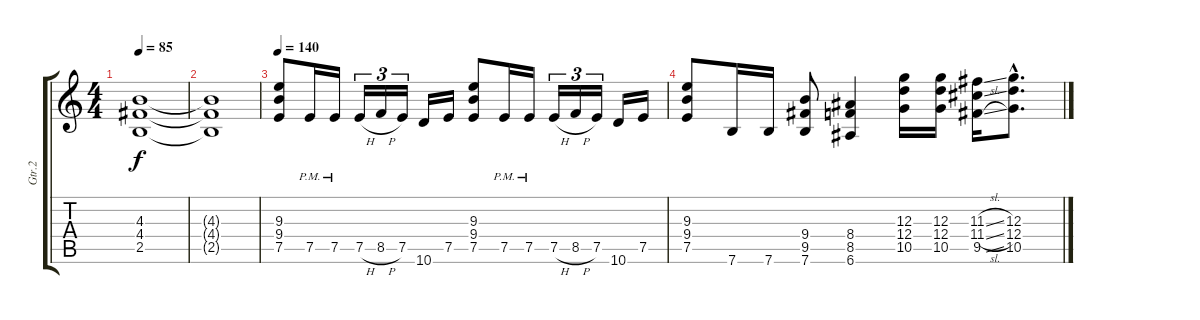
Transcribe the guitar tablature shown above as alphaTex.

\track ("Gtr.2" "Gtr.2") {instrument overdrivenguitar}
\staff {score tabs}
\tuning (E4 B3 G3 D3 A2 E2) {hide}
\ts (4 4)
\tempo 85
\clef g2
\ks c
(4.3{t} 4.4{t} 2.5{t}).1{dy f} |
(4.3{t} 4.4{t} 2.5{t}).1 |
\tempo 140
(9.3 9.4 7.5).8 7.5{pm}.16 7.5{pm}.16 7.5{h}.16{tu (3 2)} 8.5{h}.16{tu (3 2)} 7.5.16{tu (3 2)} 10.6.16 7.5.16 (9.3 9.4 7.5).8 7.5{pm}.16 7.5{pm}.16 7.5{h}.16{tu (3 2)} 8.5{h}.16{tu (3 2)} 7.5.16{tu (3 2)} 10.6.16 7.5.16 |
(9.3 9.4 7.5).8 7.6.16 7.6.16 (9.4 9.5 7.6).8 (8.4 8.5 6.6).4 (12.3 12.4 10.5).16 (12.3 12.4 10.5).16 (11.3{sl} 11.4{sl} 9.5{sl}).16 (12.3{hac} 12.4{hac} 10.5{hac}).8{d}
